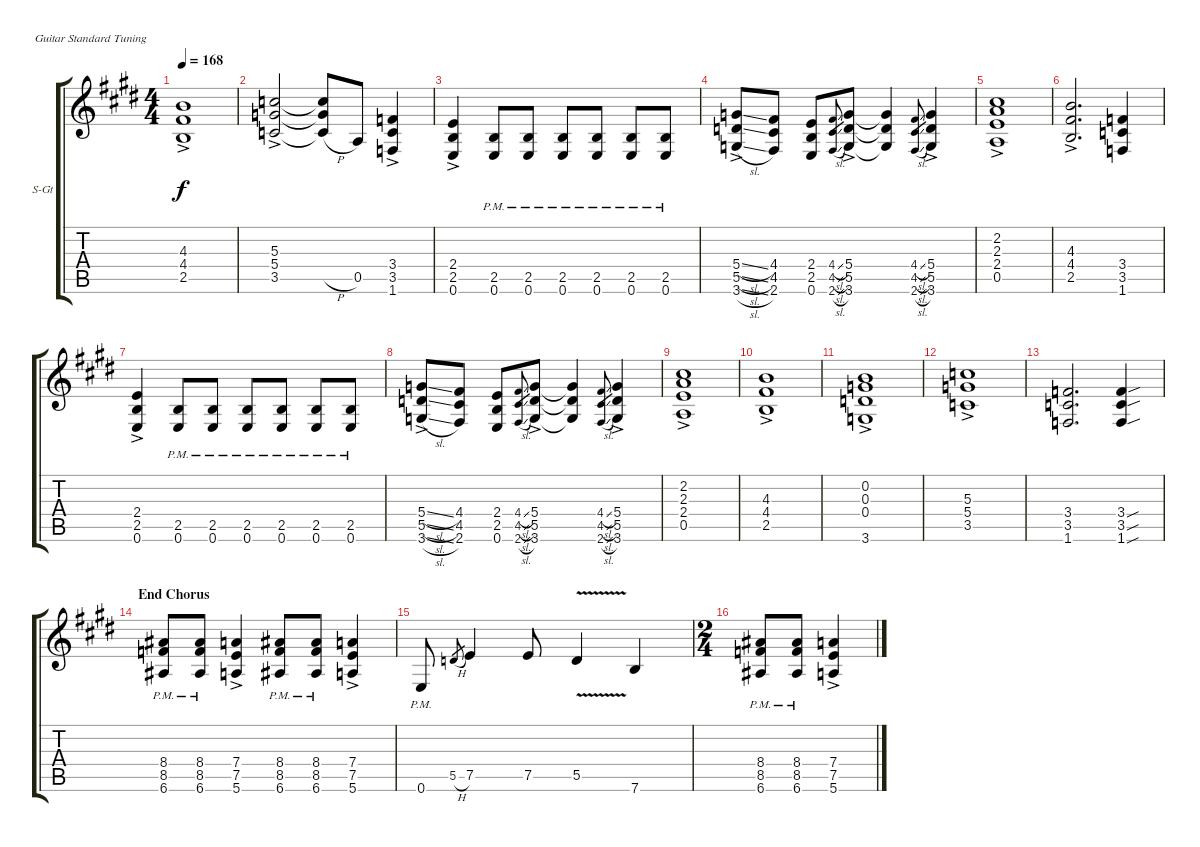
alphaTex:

\bracketExtendMode groupsimilarinstruments
\firstSystemTrackNameOrientation horizontal
\otherSystemsTrackNameOrientation horizontal
\track ("Guitar II" "S-Gt") {instrument acousticguitarsteel}
\staff {score tabs}
\tuning (E4 B3 G3 D3 A2 E2)
\ts (4 4)
\tempo 168
\clef g2
\scale
1.07818
\ks e
(4.3 4.4 2.5{ac}).1{dy f} |
\scale
0.921816 (5.3 5.4 3.5{ac}).2 (5.3{t} 5.4{t} 3.5{h t}).8 0.5.8 (1.6{ac} 3.5 3.4).4 |
\scale
1.07818 (2.4 2.5 0.6{ac}).4 (2.5{pm} 0.6{pm}).8 (2.5{pm} 0.6{pm}).8 (2.5{pm} 0.6{pm}).8 (2.5{pm} 0.6{pm}).8 (2.5{pm} 0.6{pm}).8 (2.5{pm} 0.6{pm}).8 |
\scale
0.921816 (5.4{sl} 5.5{sl} 3.6{sl ac}).8 (4.4 4.5 2.6).8 (2.5 0.6 2.4).8 (4.4{sl} 4.5{sl} 2.6{sl}).8{gr} (5.4 5.5 3.6{ac}).8 (5.4{t} 5.5{t} 3.6{t}).4 (4.4{sl} 4.5{sl} 2.6{sl}).8{gr} (5.4 5.5 3.6{ac}).4 |
\scale
1.07818 (2.3 2.4 0.5 2.2{ac}).1 |
\scale
0.921816 (4.3 4.4 2.5{ac}).2{d} (3.4 3.5 1.6).4 |
\scale
1.07818 (2.4 2.5 0.6{ac}).4 (2.5{pm} 0.6{pm}).8 (2.5{pm} 0.6{pm}).8 (2.5{pm} 0.6{pm}).8 (2.5{pm} 0.6{pm}).8 (2.5{pm} 0.6{pm}).8 (2.5{pm} 0.6{pm}).8 |
\scale
0.921816 (5.4{sl} 5.5{sl} 3.6{sl ac}).8 (4.4 4.5 2.6).8 (2.5 0.6 2.4).8 (4.4{sl} 4.5{sl} 2.6{sl}).8{gr} (5.4 5.5 3.6{ac}).8 (5.4{t} 5.5{t} 3.6{t}).4 (4.4{sl} 4.5{sl} 2.6{sl}).8{gr} (5.4 5.5 3.6{ac}).4 |
\scale
1.07818 (2.3 2.4 0.5 2.2{ac}).1 |
\scale
0.921816 (4.3 4.4 2.5{ac}).1 |
\scale
1.07818 (3.6{ac} 0.4 0.3 0.2).1 |
\scale
0.921816 (5.3 5.4 3.5{ac}).1 |
\scale
1.07818 (3.4 3.5 1.6).2{d} (3.4{sou} 3.5{sou} 1.6{sou}).4 |
\section ("" "End Chorus")
\scale
0.921816 (8.5{pm} 6.6{pm} 8.4{pm}).8 (8.5{pm} 6.6{pm} 8.4{pm}).8 (7.4 7.5{ac} 5.6).4 (8.5{pm} 6.6{pm} 8.4{pm}).8 (8.5{pm} 6.6{pm} 8.4{pm}).8 (7.4 7.5 5.6{ac}).4 |
\scale
1.07818 0.6{pm}.8 5.5{h}.8{gr} 7.5.4 7.5.8 5.5{v}.4 7.6.4 |
\ts (2 4)
\scale
0.921816 (8.5{pm} 6.6{pm} 8.4{pm}).8 (8.5{pm} 6.6{pm} 8.4{pm}).8 (7.4 7.5 5.6{ac}).4
